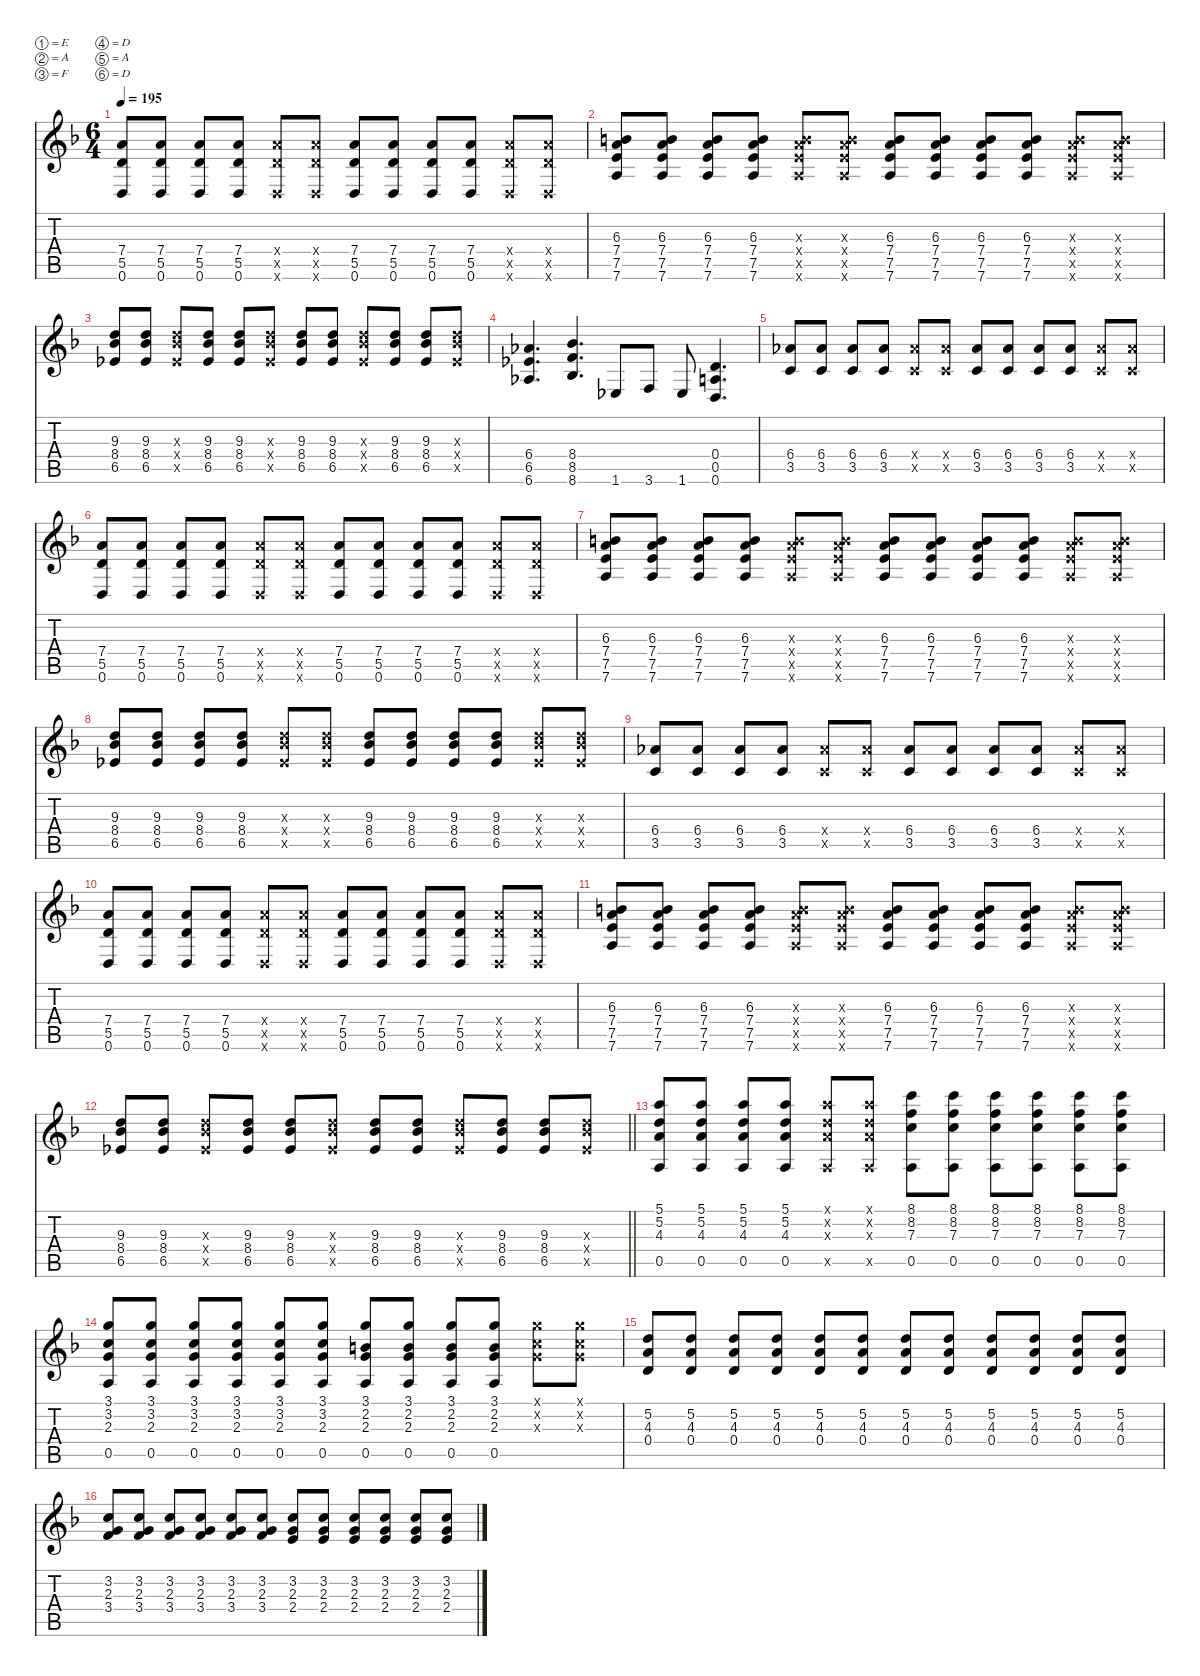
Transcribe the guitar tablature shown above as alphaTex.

\defaultSystemsLayout 4
\hideDynamics
\bracketExtendMode nobrackets
\singleTrackTrackNamePolicy hidden
\multiTrackTrackNamePolicy hidden
\firstSystemTrackNameMode fullname
\firstSystemTrackNameOrientation horizontal
\otherSystemsTrackNameOrientation horizontal
\track ("Guitar 1" "dist.guit.") {defaultSystemsLayout 4 mute instrument distortionguitar}
\staff {score tabs}
\tuning (E4 A3 F3 D3 A2 D2)
\ts (6 4)
\tempo 195
\clef g2
\ks dminor
(7.4{acc forcenatural} 5.5{acc forcenatural} 0.6{acc forcenatural}).8{dy f beam Up} (7.4{acc forcenatural} 5.5{acc forcenatural} 0.6{acc forcenatural}).8{beam Up} (7.4{acc forcenatural} 5.5{acc forcenatural} 0.6{acc forcenatural}).8{beam Up} (7.4{acc forcenatural} 5.5{acc forcenatural} 0.6{acc forcenatural}).8{beam Up} (7.4{x acc forcenatural} 5.5{x acc forcenatural} 0.6{x acc forcenatural}).8{beam Up} (7.4{x acc forcenatural} 5.5{x acc forcenatural} 0.6{x acc forcenatural}).8{beam Up} (7.4{acc forcenatural} 5.5{acc forcenatural} 0.6{acc forcenatural}).8{beam Up} (7.4{acc forcenatural} 5.5{acc forcenatural} 0.6{acc forcenatural}).8{beam Up} (7.4{acc forcenatural} 5.5{acc forcenatural} 0.6{acc forcenatural}).8{beam Up} (7.4{acc forcenatural} 5.5{acc forcenatural} 0.6{acc forcenatural}).8{beam Up} (7.4{x acc forcenatural} 5.5{x acc forcenatural} 0.6{x acc forcenatural}).8{beam Up} (7.4{x acc forcenatural} 5.5{x acc forcenatural} 0.6{x acc forcenatural}).8{beam Up} |
(6.3{acc forcenatural} 7.4{acc forcenatural} 7.5{acc forcenatural} 7.6{acc forcenatural}).8{beam Up} (6.3{acc forcenatural} 7.4{acc forcenatural} 7.5{acc forcenatural} 7.6{acc forcenatural}).8{beam Up} (6.3{acc forcenatural} 7.4{acc forcenatural} 7.5{acc forcenatural} 7.6{acc forcenatural}).8{beam Up} (6.3{acc forcenatural} 7.4{acc forcenatural} 7.5{acc forcenatural} 7.6{acc forcenatural}).8{beam Up} (6.3{x acc forcenatural} 7.4{x acc forcenatural} 7.5{x acc forcenatural} 7.6{x acc forcenatural}).8{beam Up} (6.3{x acc forcenatural} 7.4{x acc forcenatural} 7.5{x acc forcenatural} 7.6{x acc forcenatural}).8{beam Up} (6.3{acc forcenatural} 7.4{acc forcenatural} 7.5{acc forcenatural} 7.6{acc forcenatural}).8{beam Up} (6.3{acc forcenatural} 7.4{acc forcenatural} 7.5{acc forcenatural} 7.6{acc forcenatural}).8{beam Up} (6.3{acc forcenatural} 7.4{acc forcenatural} 7.5{acc forcenatural} 7.6{acc forcenatural}).8{beam Up} (6.3{acc forcenatural} 7.4{acc forcenatural} 7.5{acc forcenatural} 7.6{acc forcenatural}).8{beam Up} (6.3{x acc forcenatural} 7.4{x acc forcenatural} 7.5{x acc forcenatural} 7.6{x acc forcenatural}).8{beam Up} (6.3{x acc forcenatural} 7.4{x acc forcenatural} 7.5{x acc forcenatural} 7.6{x acc forcenatural}).8{beam Up} |
(9.3{acc forcenatural} 8.4{acc b} 6.5{acc b}).8{beam Up} (9.3{acc forcenatural} 8.4{acc b} 6.5{acc b}).8{beam Up} (9.3{x acc forcenatural} 8.4{x acc b} 6.5{x acc b}).8{beam Up} (9.3{acc forcenatural} 8.4{acc b} 6.5{acc b}).8{beam Up} (9.3{acc forcenatural} 8.4{acc b} 6.5{acc b}).8{beam Up} (9.3{x acc forcenatural} 8.4{x acc b} 6.5{x acc b}).8{beam Up} (9.3{acc forcenatural} 8.4{acc b} 6.5{acc b}).8{beam Up} (9.3{acc forcenatural} 8.4{acc b} 6.5{acc b}).8{beam Up} (9.3{x acc forcenatural} 8.4{x acc b} 6.5{x acc b}).8{beam Up} (9.3{acc forcenatural} 8.4{acc b} 6.5{acc b}).8{beam Up} (9.3{acc forcenatural} 8.4{acc b} 6.5{acc b}).8{beam Up} (9.3{x acc forcenatural} 8.4{x acc b} 6.5{x acc b}).8{beam Up} |
(6.4{acc b} 6.5{acc b} 6.6{acc b}).4{d beam Up} (8.4{acc b} 8.5{acc forcenatural} 8.6{acc b}).4{d beam Up} 1.6{acc b}.8{beam Up} 3.6{acc forcenatural}.8{beam Up} 1.6{acc b}.8{beam Up} (0.4{acc forcenatural} 0.5{acc forcenatural} 0.6{acc forcenatural}).4{d beam Up} |
(6.4{acc b} 3.5{acc forcenatural}).8{beam Up} (6.4{acc b} 3.5{acc forcenatural}).8{beam Up} (6.4{acc b} 3.5{acc forcenatural}).8{beam Up} (6.4{acc b} 3.5{acc forcenatural}).8{beam Up} (6.4{x acc b} 3.5{x acc forcenatural}).8{beam Up} (6.4{x acc b} 3.5{x acc forcenatural}).8{beam Up} (6.4{acc b} 3.5{acc forcenatural}).8{beam Up} (6.4{acc b} 3.5{acc forcenatural}).8{beam Up} (6.4{acc b} 3.5{acc forcenatural}).8{beam Up} (6.4{acc b} 3.5{acc forcenatural}).8{beam Up} (6.4{x acc b} 3.5{x acc forcenatural}).8{beam Up} (6.4{x acc b} 3.5{x acc forcenatural}).8{beam Up} |
(7.4{acc forcenatural} 5.5{acc forcenatural} 0.6{acc forcenatural}).8{beam Up} (7.4{acc forcenatural} 5.5{acc forcenatural} 0.6{acc forcenatural}).8{beam Up} (7.4{acc forcenatural} 5.5{acc forcenatural} 0.6{acc forcenatural}).8{beam Up} (7.4{acc forcenatural} 5.5{acc forcenatural} 0.6{acc forcenatural}).8{beam Up} (7.4{x acc forcenatural} 5.5{x acc forcenatural} 0.6{x acc forcenatural}).8{beam Up} (7.4{x acc forcenatural} 5.5{x acc forcenatural} 0.6{x acc forcenatural}).8{beam Up} (7.4{acc forcenatural} 5.5{acc forcenatural} 0.6{acc forcenatural}).8{beam Up} (7.4{acc forcenatural} 5.5{acc forcenatural} 0.6{acc forcenatural}).8{beam Up} (7.4{acc forcenatural} 5.5{acc forcenatural} 0.6{acc forcenatural}).8{beam Up} (7.4{acc forcenatural} 5.5{acc forcenatural} 0.6{acc forcenatural}).8{beam Up} (7.4{x acc forcenatural} 5.5{x acc forcenatural} 0.6{x acc forcenatural}).8{beam Up} (7.4{x acc forcenatural} 5.5{x acc forcenatural} 0.6{x acc forcenatural}).8{beam Up} |
(6.3{acc forcenatural} 7.4{acc forcenatural} 7.5{acc forcenatural} 7.6{acc forcenatural}).8{beam Up} (6.3{acc forcenatural} 7.4{acc forcenatural} 7.5{acc forcenatural} 7.6{acc forcenatural}).8{beam Up} (6.3{acc forcenatural} 7.4{acc forcenatural} 7.5{acc forcenatural} 7.6{acc forcenatural}).8{beam Up} (6.3{acc forcenatural} 7.4{acc forcenatural} 7.5{acc forcenatural} 7.6{acc forcenatural}).8{beam Up} (6.3{x acc forcenatural} 7.4{x acc forcenatural} 7.5{x acc forcenatural} 7.6{x acc forcenatural}).8{beam Up} (6.3{x acc forcenatural} 7.4{x acc forcenatural} 7.5{x acc forcenatural} 7.6{x acc forcenatural}).8{beam Up} (6.3{acc forcenatural} 7.4{acc forcenatural} 7.5{acc forcenatural} 7.6{acc forcenatural}).8{beam Up} (6.3{acc forcenatural} 7.4{acc forcenatural} 7.5{acc forcenatural} 7.6{acc forcenatural}).8{beam Up} (6.3{acc forcenatural} 7.4{acc forcenatural} 7.5{acc forcenatural} 7.6{acc forcenatural}).8{beam Up} (6.3{acc forcenatural} 7.4{acc forcenatural} 7.5{acc forcenatural} 7.6{acc forcenatural}).8{beam Up} (6.3{x acc forcenatural} 7.4{x acc forcenatural} 7.5{x acc forcenatural} 7.6{x acc forcenatural}).8{beam Up} (6.3{x acc forcenatural} 7.4{x acc forcenatural} 7.5{x acc forcenatural} 7.6{x acc forcenatural}).8{beam Up} |
(9.3{acc forcenatural} 8.4{acc b} 6.5{acc b}).8{beam Up} (9.3{acc forcenatural} 8.4{acc b} 6.5{acc b}).8{beam Up} (9.3{acc forcenatural} 8.4{acc b} 6.5{acc b}).8{beam Up} (9.3{acc forcenatural} 8.4{acc b} 6.5{acc b}).8{beam Up} (9.3{x acc forcenatural} 8.4{x acc b} 6.5{x acc b}).8{beam Up} (9.3{x acc forcenatural} 8.4{x acc b} 6.5{x acc b}).8{beam Up} (9.3{acc forcenatural} 8.4{acc b} 6.5{acc b}).8{beam Up} (9.3{acc forcenatural} 8.4{acc b} 6.5{acc b}).8{beam Up} (9.3{acc forcenatural} 8.4{acc b} 6.5{acc b}).8{beam Up} (9.3{acc forcenatural} 8.4{acc b} 6.5{acc b}).8{beam Up} (9.3{x acc forcenatural} 8.4{x acc b} 6.5{x acc b}).8{beam Up} (9.3{x acc forcenatural} 8.4{x acc b} 6.5{x acc b}).8{beam Up} |
(6.4{acc b} 3.5{acc forcenatural}).8{beam Up} (6.4{acc b} 3.5{acc forcenatural}).8{beam Up} (6.4{acc b} 3.5{acc forcenatural}).8{beam Up} (6.4{acc b} 3.5{acc forcenatural}).8{beam Up} (6.4{x acc b} 3.5{x acc forcenatural}).8{beam Up} (6.4{x acc b} 3.5{x acc forcenatural}).8{beam Up} (6.4{acc b} 3.5{acc forcenatural}).8{beam Up} (6.4{acc b} 3.5{acc forcenatural}).8{beam Up} (6.4{acc b} 3.5{acc forcenatural}).8{beam Up} (6.4{acc b} 3.5{acc forcenatural}).8{beam Up} (6.4{x acc b} 3.5{x acc forcenatural}).8{beam Up} (6.4{x acc b} 3.5{x acc forcenatural}).8{beam Up} |
(7.4{acc forcenatural} 5.5{acc forcenatural} 0.6{acc forcenatural}).8{beam Up} (7.4{acc forcenatural} 5.5{acc forcenatural} 0.6{acc forcenatural}).8{beam Up} (7.4{acc forcenatural} 5.5{acc forcenatural} 0.6{acc forcenatural}).8{beam Up} (7.4{acc forcenatural} 5.5{acc forcenatural} 0.6{acc forcenatural}).8{beam Up} (7.4{x acc forcenatural} 5.5{x acc forcenatural} 0.6{x acc forcenatural}).8{beam Up} (7.4{x acc forcenatural} 5.5{x acc forcenatural} 0.6{x acc forcenatural}).8{beam Up} (7.4{acc forcenatural} 5.5{acc forcenatural} 0.6{acc forcenatural}).8{beam Up} (7.4{acc forcenatural} 5.5{acc forcenatural} 0.6{acc forcenatural}).8{beam Up} (7.4{acc forcenatural} 5.5{acc forcenatural} 0.6{acc forcenatural}).8{beam Up} (7.4{acc forcenatural} 5.5{acc forcenatural} 0.6{acc forcenatural}).8{beam Up} (7.4{x acc forcenatural} 5.5{x acc forcenatural} 0.6{x acc forcenatural}).8{beam Up} (7.4{x acc forcenatural} 5.5{x acc forcenatural} 0.6{x acc forcenatural}).8{beam Up} |
(6.3{acc forcenatural} 7.4{acc forcenatural} 7.5{acc forcenatural} 7.6{acc forcenatural}).8{beam Up} (6.3{acc forcenatural} 7.4{acc forcenatural} 7.5{acc forcenatural} 7.6{acc forcenatural}).8{beam Up} (6.3{acc forcenatural} 7.4{acc forcenatural} 7.5{acc forcenatural} 7.6{acc forcenatural}).8{beam Up} (6.3{acc forcenatural} 7.4{acc forcenatural} 7.5{acc forcenatural} 7.6{acc forcenatural}).8{beam Up} (6.3{x acc forcenatural} 7.4{x acc forcenatural} 7.5{x acc forcenatural} 7.6{x acc forcenatural}).8{beam Up} (6.3{x acc forcenatural} 7.4{x acc forcenatural} 7.5{x acc forcenatural} 7.6{x acc forcenatural}).8{beam Up} (6.3{acc forcenatural} 7.4{acc forcenatural} 7.5{acc forcenatural} 7.6{acc forcenatural}).8{beam Up} (6.3{acc forcenatural} 7.4{acc forcenatural} 7.5{acc forcenatural} 7.6{acc forcenatural}).8{beam Up} (6.3{acc forcenatural} 7.4{acc forcenatural} 7.5{acc forcenatural} 7.6{acc forcenatural}).8{beam Up} (6.3{acc forcenatural} 7.4{acc forcenatural} 7.5{acc forcenatural} 7.6{acc forcenatural}).8{beam Up} (6.3{x acc forcenatural} 7.4{x acc forcenatural} 7.5{x acc forcenatural} 7.6{x acc forcenatural}).8{beam Up} (6.3{x acc forcenatural} 7.4{x acc forcenatural} 7.5{x acc forcenatural} 7.6{x acc forcenatural}).8{beam Up} |
\barLineRight lightlight
(9.3{acc forcenatural} 8.4{acc b} 6.5{acc b}).8{beam Up} (9.3{acc forcenatural} 8.4{acc b} 6.5{acc b}).8{beam Up} (9.3{x acc forcenatural} 8.4{x acc b} 6.5{x acc b}).8{beam Up} (9.3{acc forcenatural} 8.4{acc b} 6.5{acc b}).8{beam Up} (9.3{acc forcenatural} 8.4{acc b} 6.5{acc b}).8{beam Up} (9.3{x acc forcenatural} 8.4{x acc b} 6.5{x acc b}).8{beam Up} (9.3{acc forcenatural} 8.4{acc b} 6.5{acc b}).8{beam Up} (9.3{acc forcenatural} 8.4{acc b} 6.5{acc b}).8{beam Up} (9.3{x acc forcenatural} 8.4{x acc b} 6.5{x acc b}).8{beam Up} (9.3{acc forcenatural} 8.4{acc b} 6.5{acc b}).8{beam Up} (9.3{acc forcenatural} 8.4{acc b} 6.5{acc b}).8{beam Up} (9.3{x acc forcenatural} 8.4{x acc b} 6.5{x acc b}).8{beam Up} |
(5.1{acc forcenatural} 5.2{acc forcenatural} 4.3{acc forcenatural} 0.5{acc forcenatural}).8{beam Up} (5.1{acc forcenatural} 5.2{acc forcenatural} 4.3{acc forcenatural} 0.5{acc forcenatural}).8{beam Up} (5.1{acc forcenatural} 5.2{acc forcenatural} 4.3{acc forcenatural} 0.5{acc forcenatural}).8{beam Up} (5.1{acc forcenatural} 5.2{acc forcenatural} 4.3{acc forcenatural} 0.5{acc forcenatural}).8{beam Up} (5.1{x acc forcenatural} 5.2{x acc forcenatural} 4.3{x acc forcenatural} 0.5{x acc forcenatural}).8{beam Up} (5.1{x acc forcenatural} 5.2{x acc forcenatural} 4.3{x acc forcenatural} 0.5{x acc forcenatural}).8{beam Up} (8.1{acc forcenatural} 8.2{acc forcenatural} 7.3{acc forcenatural} 0.5{acc forcenatural}).8{beam Down} (8.1{acc forcenatural} 8.2{acc forcenatural} 7.3{acc forcenatural} 0.5{acc forcenatural}).8{beam Down} (8.1{acc forcenatural} 8.2{acc forcenatural} 7.3{acc forcenatural} 0.5{acc forcenatural}).8{beam Down} (8.1{acc forcenatural} 8.2{acc forcenatural} 7.3{acc forcenatural} 0.5{acc forcenatural}).8{beam Down} (8.1{acc forcenatural} 8.2{acc forcenatural} 7.3{acc forcenatural} 0.5{acc forcenatural}).8{beam Down} (8.1{acc forcenatural} 8.2{acc forcenatural} 7.3{acc forcenatural} 0.5{acc forcenatural}).8{beam Down} |
(3.1{acc forcenatural} 3.2{acc forcenatural} 2.3{acc forcenatural} 0.5{acc forcenatural}).8{beam Up} (3.1{acc forcenatural} 3.2{acc forcenatural} 2.3{acc forcenatural} 0.5{acc forcenatural}).8{beam Up} (3.1{acc forcenatural} 3.2{acc forcenatural} 2.3{acc forcenatural} 0.5{acc forcenatural}).8{beam Up} (3.1{acc forcenatural} 3.2{acc forcenatural} 2.3{acc forcenatural} 0.5{acc forcenatural}).8{beam Up} (3.1{acc forcenatural} 3.2{acc forcenatural} 2.3{acc forcenatural} 0.5{acc forcenatural}).8{beam Up} (3.1{acc forcenatural} 3.2{acc forcenatural} 2.3{acc forcenatural} 0.5{acc forcenatural}).8{beam Up} (3.1{acc forcenatural} 2.2{acc forcenatural} 2.3{acc forcenatural} 0.5{acc forcenatural}).8{beam Up} (3.1{acc forcenatural} 2.2{acc forcenatural} 2.3{acc forcenatural} 0.5{acc forcenatural}).8{beam Up} (3.1{acc forcenatural} 2.2{acc forcenatural} 2.3{acc forcenatural} 0.5{acc forcenatural}).8{beam Up} (3.1{acc forcenatural} 2.2{acc forcenatural} 2.3{acc forcenatural} 0.5{acc forcenatural}).8{beam Down} (3.1{x acc forcenatural} 3.2{x acc forcenatural} 2.3{x acc forcenatural}).8{beam Down} (3.1{x acc forcenatural} 3.2{x acc forcenatural} 2.3{x acc forcenatural}).8{beam Down} |
(5.2{acc forcenatural} 4.3{acc forcenatural} 0.4{acc forcenatural}).8{beam Up} (5.2{acc forcenatural} 4.3{acc forcenatural} 0.4{acc forcenatural}).8{beam Up} (5.2{acc forcenatural} 4.3{acc forcenatural} 0.4{acc forcenatural}).8{beam Up} (5.2{acc forcenatural} 4.3{acc forcenatural} 0.4{acc forcenatural}).8{beam Up} (5.2{acc forcenatural} 4.3{acc forcenatural} 0.4{acc forcenatural}).8{beam Up} (5.2{acc forcenatural} 4.3{acc forcenatural} 0.4{acc forcenatural}).8{beam Up} (5.2{acc forcenatural} 4.3{acc forcenatural} 0.4{acc forcenatural}).8{beam Up} (5.2{acc forcenatural} 4.3{acc forcenatural} 0.4{acc forcenatural}).8{beam Up} (5.2{acc forcenatural} 4.3{acc forcenatural} 0.4{acc forcenatural}).8{beam Up} (5.2{acc forcenatural} 4.3{acc forcenatural} 0.4{acc forcenatural}).8{beam Up} (5.2{acc forcenatural} 4.3{acc forcenatural} 0.4{acc forcenatural}).8{beam Up} (5.2{acc forcenatural} 4.3{acc forcenatural} 0.4{acc forcenatural}).8{beam Up} |
(3.2{acc forcenatural} 2.3{acc forcenatural} 3.4{acc forcenatural}).8{beam Up} (3.2{acc forcenatural} 2.3{acc forcenatural} 3.4{acc forcenatural}).8{beam Up} (3.2{acc forcenatural} 2.3{acc forcenatural} 3.4{acc forcenatural}).8{beam Up} (3.2{acc forcenatural} 2.3{acc forcenatural} 3.4{acc forcenatural}).8{beam Up} (3.2{acc forcenatural} 2.3{acc forcenatural} 3.4{acc forcenatural}).8{beam Up} (3.2{acc forcenatural} 2.3{acc forcenatural} 3.4{acc forcenatural}).8{beam Up} (3.2{acc forcenatural} 2.3{acc forcenatural} 2.4{acc forcenatural}).8{beam Up} (3.2{acc forcenatural} 2.3{acc forcenatural} 2.4{acc forcenatural}).8{beam Up} (3.2{acc forcenatural} 2.3{acc forcenatural} 2.4{acc forcenatural}).8{beam Up} (3.2{acc forcenatural} 2.3{acc forcenatural} 2.4{acc forcenatural}).8{beam Up} (3.2{acc forcenatural} 2.3{acc forcenatural} 2.4{acc forcenatural}).8{beam Up} (3.2{acc forcenatural} 2.3{acc forcenatural} 2.4{acc forcenatural}).8{beam Up}
